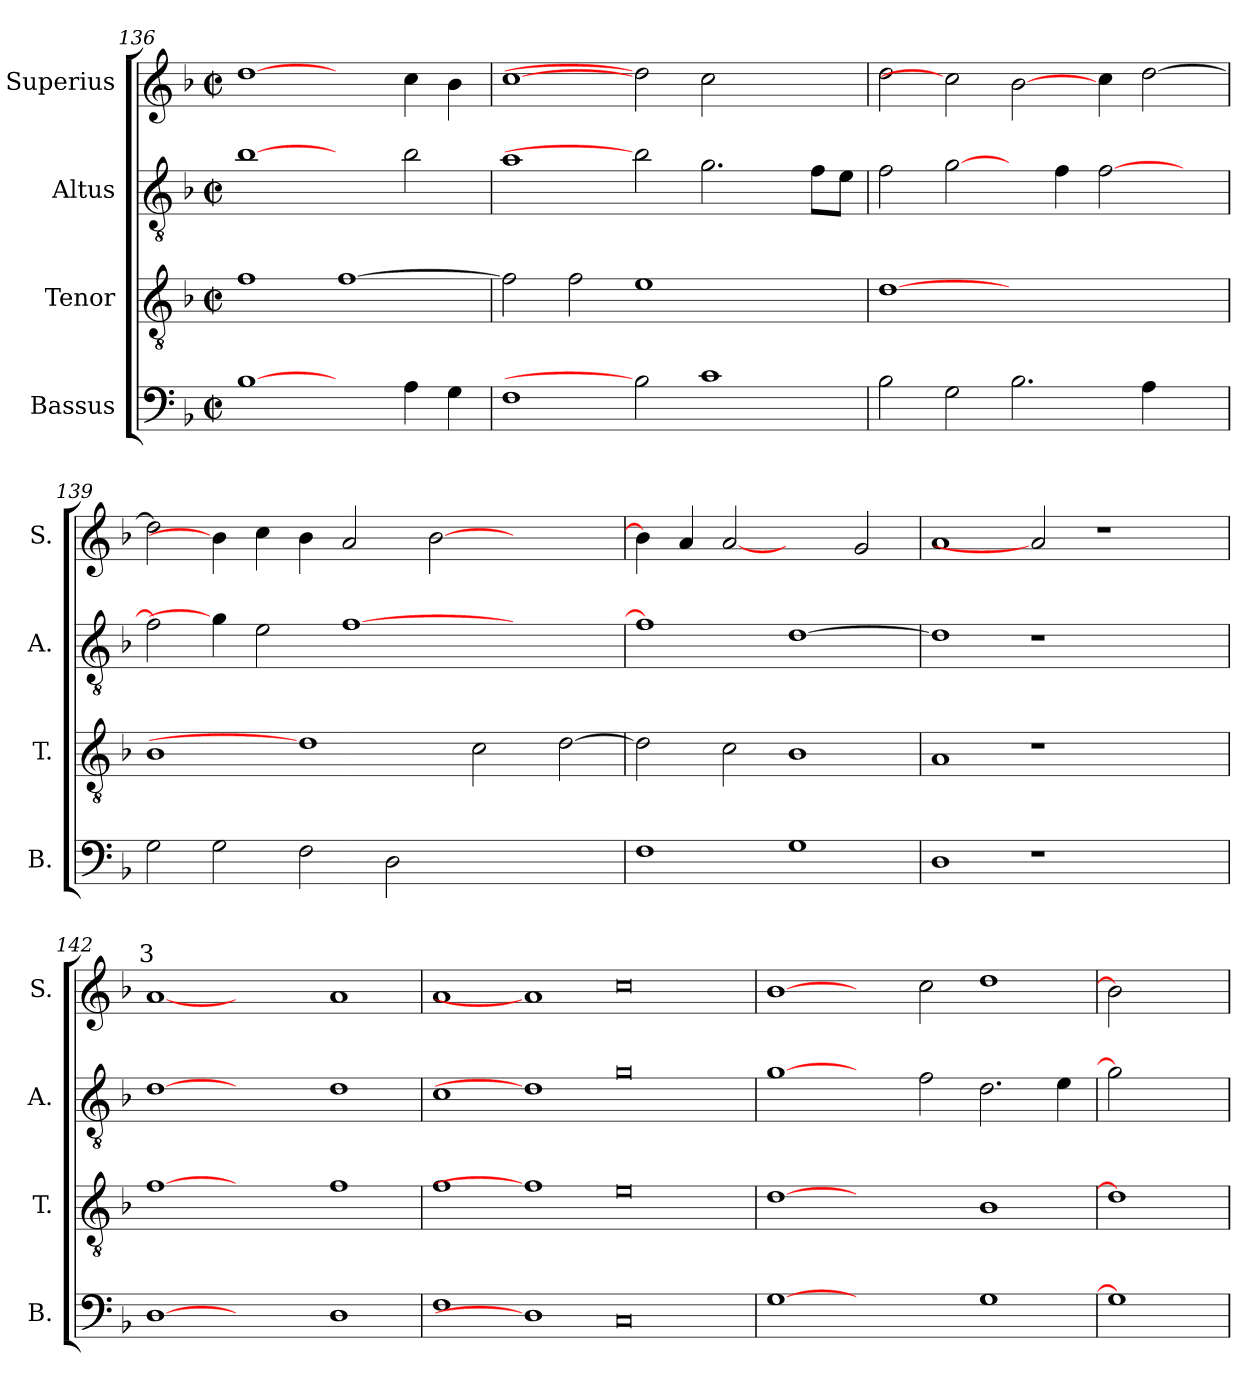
**kern	**kern	**kern	**kern
*part4	*part3	*part2	*part1
*staff4	*staff3	*staff2	*staff1
*I"Bassus	*I"Tenor	*I"Altus	*I"Superius
*I'B.	*I'T.	*I'A.	*I'S.
*clefF4	*clefGv2	*clefGv2	*clefG2
*	*ITrd7c12	*ITrd7c12	*
*k[b-]	*k[b-]	*k[b-]	*k[b-]
*F:	*F:	*F:	*F:
*M2/2	*M2/2	*M2/2	*M2/2
*met(c|)	*met(c|)	*met(c|)	*met(c|)
=136	=136	=136	=136
[1B-i	1Fi	[1B-i	[1ddi
2ryy	[>1Fi	2ryy	2ryy
4Ai\	.	2B-i\	4cci\
4Gi\	.	.	4b-i\
=137	=137	=137	=137
1Fi	2Fi\]	1Ai	[1cci
.	2Fi\	.	.
2B-i]	1Ei	2B-i]	2ddi]
1ci	.	2.Gi\	2cci\
.	2ryy	.	2ryy
.	.	8Fi\L	.
.	.	8Ei\J	.
=138	=138	=138	=138
2B-i\	[1Di	2Fi\	2ddi\
2Gi\	.	[2Gi\	2cci]
2.B-i\	1ryy	4ryy	[2b-i\
.	.	4Fi\	.
.	.	[>2Fi\	4cci\
4Ai\	.	.	[>2ddi\
4ryy	4ryy	4ryy	.
!!LO:PB:g=z
=139	=139	=139	=139
2Gi\	1BB-i	2Fi\]	2ddi\]
2Gi\	.	4Gi\]	4b-i\]
.	.	2Ei\	4cci\
2Fi\	1Di]	.	4b-i\
.	.	[>1Fi	2ai/
2Di\	.	.	.
.	.	.	[>2b-i\
1ryy	2Ci\	.	.
.	.	2.ryy	2.ryy
.	[>2Di\	.	.
=140	=140	=140	=140
1Fi	2Di\]	1Fi]	4b-i\]
.	.	.	4ai/
.	2Ci\	.	[2ai
1Gi	1BB-i	[>1Di	2ryy
.	.	.	2gi/
=141	=141	=141	=141
1Di	1AAi	1Di]	1ai
1r	1r	1r	2ai]
.	.	.	1r
2ryy	2ryy	2ryy	.
!!LO:LB:g=z
=142	=142	=142	=142
!	!	!	!LO:TX:cj:t=3
[1Di	[1Fi	[1Di	[1ai
1ryy	1ryy	1ryy	1ryy
1Di	1Fi	1Di	1ai
=143	=143	=143	=143
1Fi	1Fi	1Ci	1ai
1Di]	1Fi]	1Di]	1ai]
0Ci	0Ei	0Gi	0cci
=144	=144	=144	=144
[1Gi	[1Di	[1Gi	[1b-i
1ryy	1ryy	2ryy	2ryy
.	.	2Fi\	2cci\
1Gi	1BB-i	2.Di\	1ddi
.	.	4Ei\	.
=145	=145	=145	=145
1Gi]	1Di]	2Gi]	2b-i]
.	.	2ryy	2ryy
=	=	=	=
*-	*-	*-	*-
